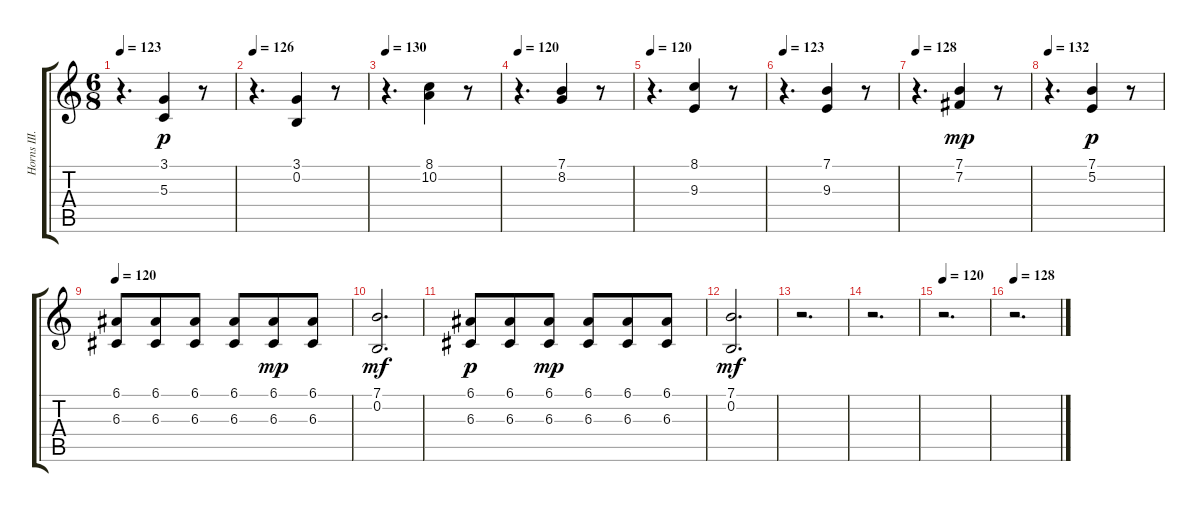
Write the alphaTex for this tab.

\track ("Horns III., IV. C" "Horns III.") {instrument frenchhorn}
\staff {score tabs}
\tuning (E4 B3 G3 D3 A2 E2) {hide}
\ts (6 8)
\tempo 123
\clef g2
\ks c
r.4{d dy p} (3.1 5.3).4 r.8 |
\tempo 126
r.4{d} (3.1 0.2).4 r.8 |
\tempo 130
r.4{d} (8.1 10.2).4 r.8 |
\tempo 120
r.4{d} (7.1 8.2).4 r.8 |
\tempo 120
r.4{d} (8.1 9.3).4 r.8 |
\tempo 123
r.4{d} (7.1 9.3).4 r.8 |
\tempo 128
r.4{d} (7.1 7.2).4{dy mp} r.8 |
\tempo 132
r.4{d} (7.1 5.2).4{dy p} r.8 |
\tempo 120
(6.1 6.3).8 (6.1 6.3).8 (6.1 6.3).8 (6.1 6.3).8 (6.1 6.3).8{dy mp} (6.1 6.3).8 |
(7.1 0.2).2{d dy mf} |
(6.1 6.3).8{dy p} (6.1 6.3).8 (6.1 6.3).8{dy mp} (6.1 6.3).8 (6.1 6.3).8 (6.1 6.3).8 |
(7.1 0.2).2{d dy mf} |
r.2{d} |
r.2{d} |
\tempo 120
r.2{d} |
\tempo 128
r.2{d}
